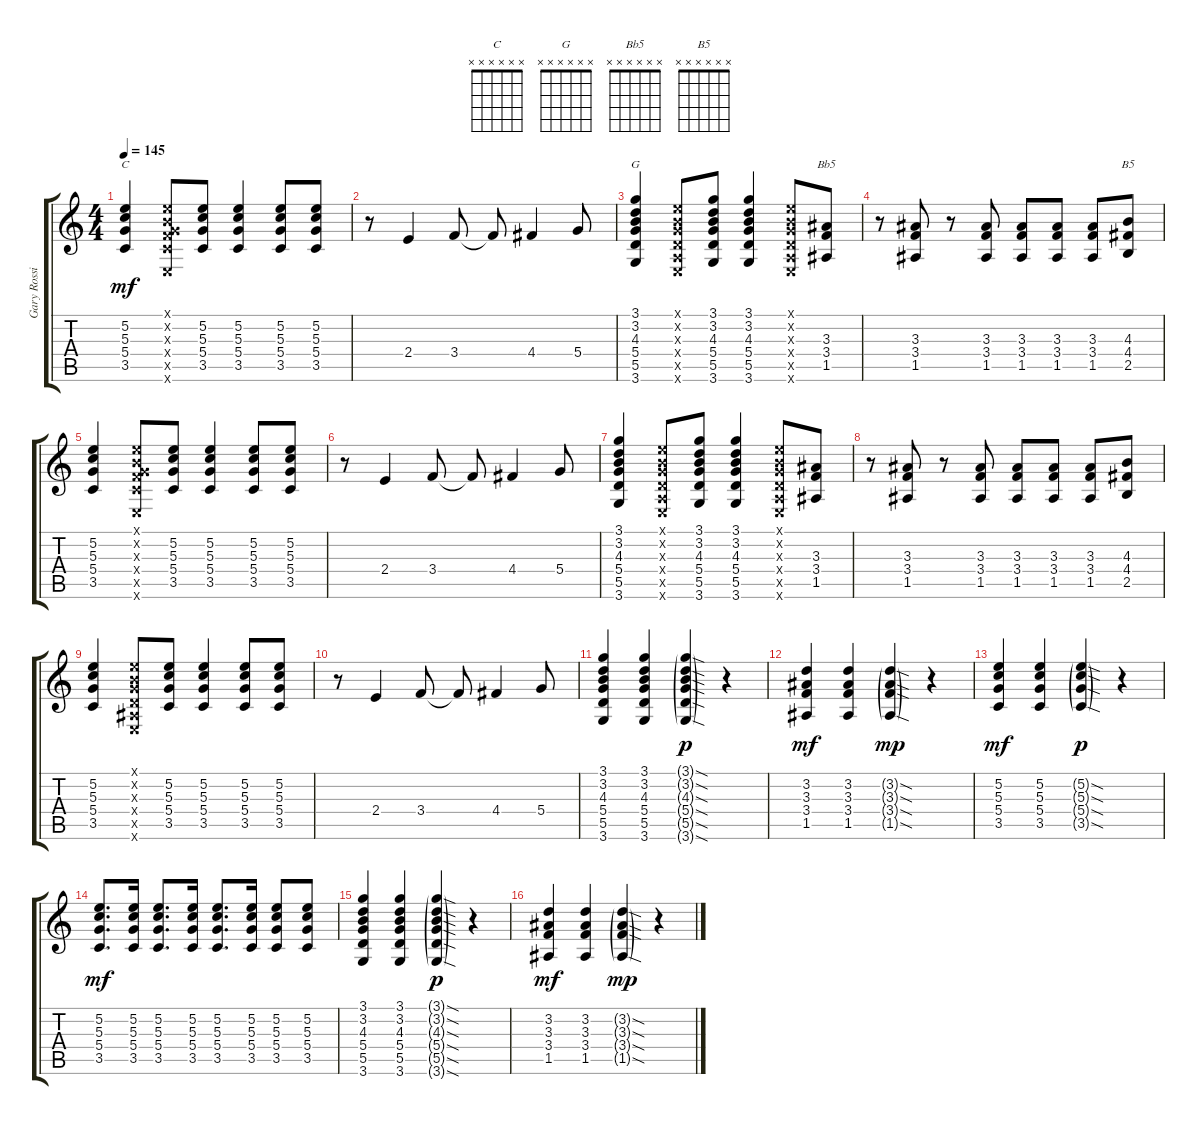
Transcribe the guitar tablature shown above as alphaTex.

\track ("Gary Rossington (Slide/Rythm Guitar)" "Gary Rossi") {instrument overdrivenguitar}
\staff {score tabs}
\tuning (E4 B3 G3 D3 A2 E2) {hide}
\chord ("C" x x x x x x)
\chord ("G" x x x x x x)
\chord ("Bb5" x x x x x x)
\chord ("B5" x x x x x x)
\ts (4 4)
\tempo 145
\clef g2
\ks c
(5.2 5.3 5.4 3.5).4{ch "C" dy mf} (0.1{x} 0.2{x} 0.3{x} 3.4{x} 3.5{x} 0.6{x}).8 (5.2 5.3 5.4 3.5).8 (5.2 5.3 5.4 3.5).4 (5.2 5.3 5.4 3.5).8 (5.2 5.3 5.4 3.5).8 |
r.8 2.4.4 3.4.8 3.4{t}.8 4.4.4 5.4.8 |
(3.1 3.2 4.3 5.4 5.5 3.6).4{ch "G"} (0.1{x} 0.2{x} 0.3{x} 0.4{x} 0.5{x} 0.6{x}).8 (3.1 3.2 4.3 5.4 5.5 3.6).8 (3.1 3.2 4.3 5.4 5.5 3.6).4 (0.1{x} 0.2{x} 0.3{x} 0.4{x} 0.5{x} 0.6{x}).8 (3.3 3.4 1.5).8{ch "Bb5"} |
r.8 (3.3 3.4 1.5).8 r.8 (3.3 3.4 1.5).8 (3.3 3.4 1.5).8 (3.3 3.4 1.5).8 (3.3 3.4 1.5).8 (4.3 4.4 2.5).8{ch "B5"} |
(5.2 5.3 5.4 3.5).4 (0.1{x} 0.2{x} 0.3{x} 3.4{x} 3.5{x} 0.6{x}).8 (5.2 5.3 5.4 3.5).8 (5.2 5.3 5.4 3.5).4 (5.2 5.3 5.4 3.5).8 (5.2 5.3 5.4 3.5).8 |
r.8 2.4.4 3.4.8 3.4{t}.8 4.4.4 5.4.8 |
(3.1 3.2 4.3 5.4 5.5 3.6).4 (0.1{x} 0.2{x} 0.3{x} 0.4{x} 0.5{x} 0.6{x}).8 (3.1 3.2 4.3 5.4 5.5 3.6).8 (3.1 3.2 4.3 5.4 5.5 3.6).4 (0.1{x} 0.2{x} 0.3{x} 0.4{x} 0.5{x} 0.6{x}).8 (3.3 3.4 1.5).8 |
r.8 (3.3 3.4 1.5).8 r.8 (3.3 3.4 1.5).8 (3.3 3.4 1.5).8 (3.3 3.4 1.5).8 (3.3 3.4 1.5).8 (4.3 4.4 2.5).8 |
(5.2 5.3 5.4 3.5).4 (0.1{x} 0.2{x} 0.3{x} 0.4{x} 1.5{x} 0.6{x}).8 (5.2 5.3 5.4 3.5).8 (5.2 5.3 5.4 3.5).4 (5.2 5.3 5.4 3.5).8 (5.2 5.3 5.4 3.5).8 |
r.8 2.4.4 3.4.8 3.4{t}.8 4.4.4 5.4.8 |
(3.1 3.2 4.3 5.4 5.5 3.6).4 (3.1 3.2 4.3 5.4 5.5 3.6).4 (3.1{sod g} 3.2{sod g} 4.3{sod g} 5.4{sod g} 5.5{sod g} 3.6{sod g}).4{dy p} r.4 |
(3.2 3.3 3.4 1.5).4{dy mf} (3.2 3.3 3.4 1.5).4 (3.2{sod g} 3.3{sod g} 3.4{sod g} 1.5{sod g}).4{dy mp} r.4 |
(5.2 5.3 5.4 3.5).4{dy mf} (5.2 5.3 5.4 3.5).4 (5.2{sod g} 5.3{sod g} 5.4{sod g} 3.5{sod g}).4{dy p} r.4 |
(5.2 5.3 5.4 3.5).8{d dy mf} (5.2 5.3 5.4 3.5).16 (5.2 5.3 5.4 3.5).8{d} (5.2 5.3 5.4 3.5).16 (5.2 5.3 5.4 3.5).8{d} (5.2 5.3 5.4 3.5).16 (5.2 5.3 5.4 3.5).8 (5.2 5.3 5.4 3.5).8 |
(3.1 3.2 4.3 5.4 5.5 3.6).4 (3.1 3.2 4.3 5.4 5.5 3.6).4 (3.1{sod g} 3.2{sod g} 4.3{sod g} 5.4{sod g} 5.5{sod g} 3.6{sod g}).4{dy p} r.4 |
(3.2 3.3 3.4 1.5).4{dy mf} (3.2 3.3 3.4 1.5).4 (3.2{sod g} 3.3{sod g} 3.4{sod g} 1.5{sod g}).4{dy mp} r.4
